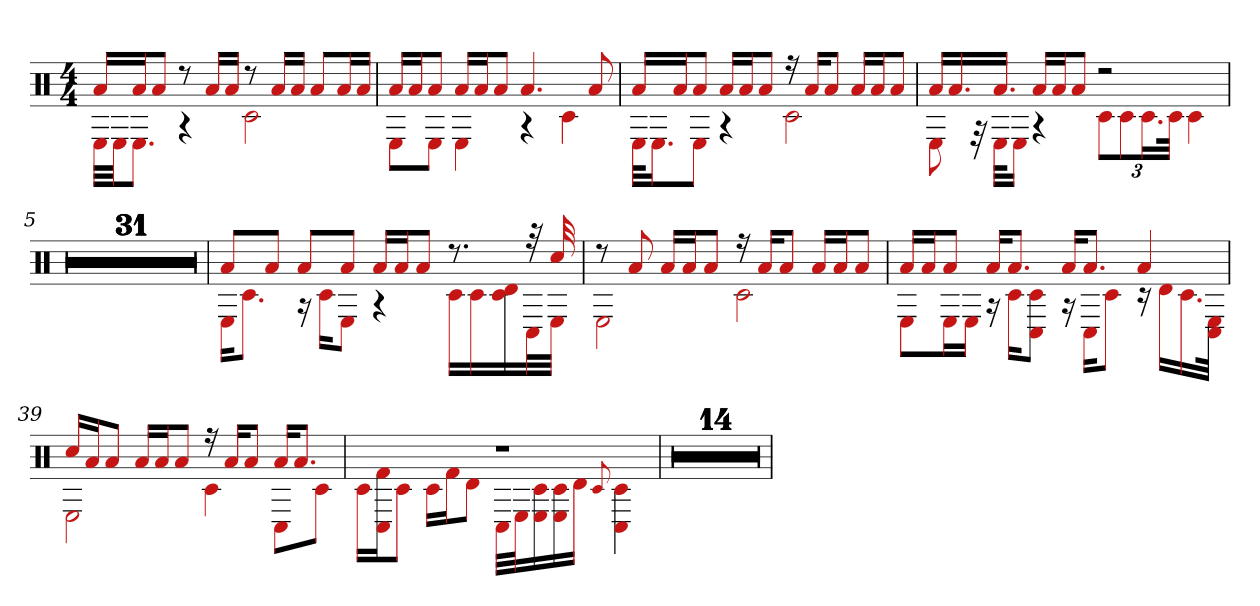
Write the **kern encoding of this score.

**kern
*part1
*staff1
*clefX
*k[]
*M4/4
=1
*^
16aLL	32ELLL
.	32EJJ
16aJ	8.EJ
8aJ	.
8r	4r
16aLL	.
16aJJ	.
8r	2c#
16aLL	.
16aJJ	.
8aL	.
16aL	.
16aJJ	.
=2	=2
16aLL	8EL
16aJ	.
8aJ	8EJ
16aLL	4E
16aJ	.
8aJ	.
4.a	4r
.	4c#
8a	.
=3	=3
16aLL	32EKLL
.	16.EJ
16aJ	.
8aJ	8EJ
16aLL	4r
16aJ	.
8aJ	.
16r	2c#
16aKL	.
8aJ	.
16aLL	.
16aJ	.
8aJ	.
=4	=4
16aLL	8E
16.a	.
.	32r
16.aJJ	32EKLL
.	16EJJ
16aLL	4r
16aJ	.
8aJ	.
2r	12c#L
.	12c#
.	24.c#L
.	48c#JJk
.	4c#
=5	=5
1r	1r
=6	=6
1r	1r
=7	=7
1r	1r
=8	=8
1r	1r
=9	=9
1r	1r
=10	=10
1r	1r
=11	=11
1r	1r
=12	=12
1r	1r
=13	=13
1r	1r
=14	=14
1r	1r
=15	=15
1r	1r
=16	=16
1r	1r
=17	=17
1r	1r
=18	=18
1r	1r
=19	=19
1r	1r
=20	=20
1r	1r
=21	=21
1r	1r
=22	=22
1r	1r
=23	=23
1r	1r
=24	=24
1r	1r
=25	=25
1r	1r
=26	=26
1r	1r
=27	=27
1r	1r
=28	=28
1r	1r
=29	=29
1r	1r
=30	=30
1r	1r
=31	=31
1r	1r
=32	=32
1r	1r
=33	=33
1r	1r
=34	=34
1r	1r
=35	=35
1r	1r
=36	=36
8aL	16EKL
.	8.c#J
8aJ	.
8aL	16r
.	16c#KL
8aJ	8EJ
16aLL	4r
16aJ	.
8aJ	.
8.r	16c#LL
.	16c#
.	16c# 16d
32r	32C#L
32cc#	32EJJJ
=37	=37
8r	2E
8a	.
16aLL	.
16aJ	.
8aJ	.
16r	2c#
16aKL	.
8aJ	.
16aLL	.
16aJ	.
8aJ	.
=38	=38
16aLL	8EL
16aJ	.
8aJ	16EL
.	16EJJ
16aKL	16r
8.aJ	16c#KL
.	8c# 8C#J
16aKL	16r
8.aJ	16C#KL
.	8c#J
4a	16r
.	16dLL
.	16.c#
.	32C# 32EJJk
=39	=39
16cc#LL	2E
16aJ	.
8aJ	.
16aLL	.
16aJ	.
8aJ	.
16r	4c#
16aKL	.
8aJ	.
16aKL	8C#L
8.aJ	.
.	8c#J
=40	=40
1r	16c#LL
.	16C# 16f#J
.	8c#J
.	16c#LL
.	16f#J
.	8dJ
.	32C#LLL
.	32EJ
.	16E 16c#
.	16E 16c#
.	16dJJ
.	8qqc#
.	4C# 4c#
=41	=41
1r	1r
=42	=42
1r	1r
=43	=43
1r	1r
=44	=44
1r	1r
=45	=45
1r	1r
=46	=46
1r	1r
=47	=47
1r	1r
=48	=48
1r	1r
=49	=49
1r	1r
=50	=50
1r	1r
=51	=51
1r	1r
=52	=52
1r	1r
=53	=53
1r	1r
=54	=54
1r	1r
*v	*v
=
*-
